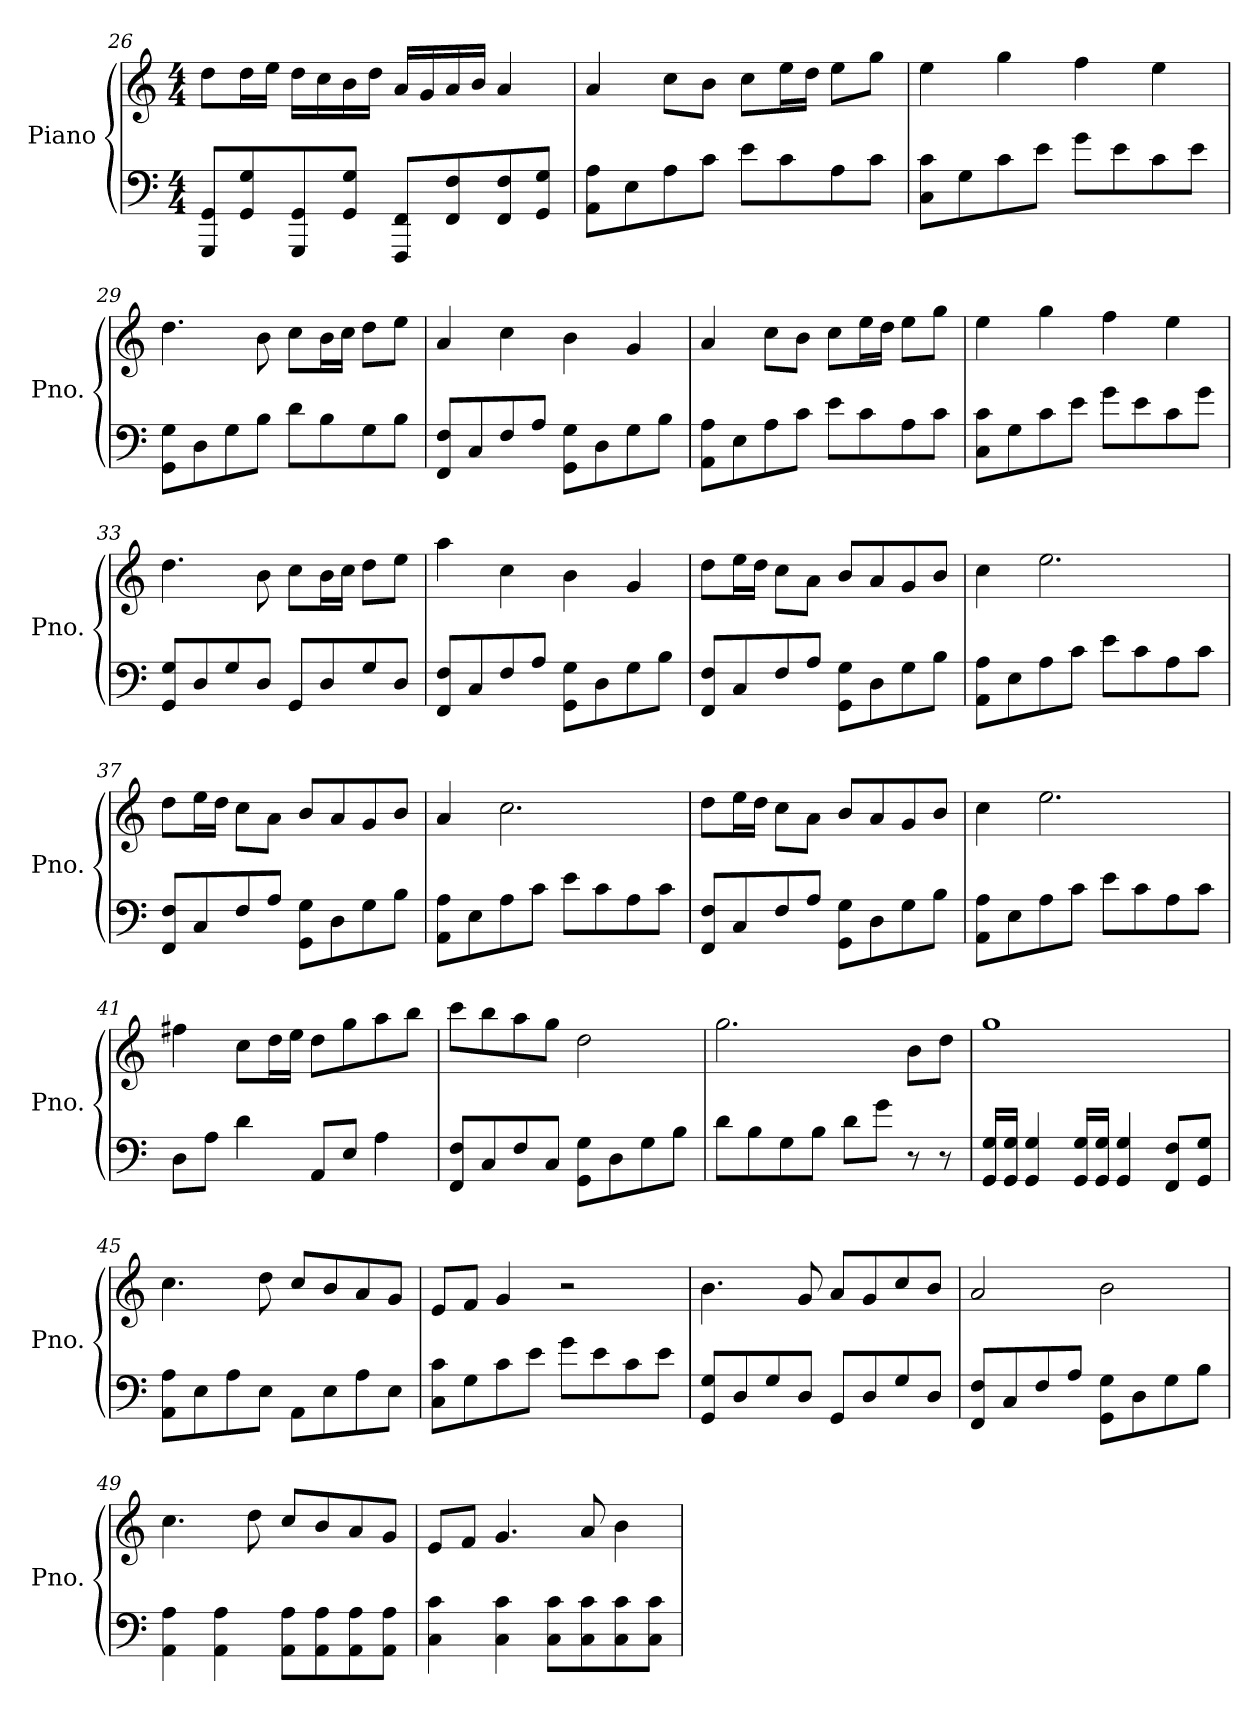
**kern	**kern
*part1	*part1
*staff2	*staff1
*I"Piano	*
*I'Pno.	*
*clefF4	*clefG2
*k[]	*k[]
*M4/4	*M4/4
=26	=26
8GGG/ 8GG/L	8dd\L
8GG/ 8G/	16dd\L
.	16ee\JJ
8GGG/ 8GG/	16dd\LL
.	16cc\
8GG/ 8G/J	16b\
.	16dd\JJ
8FFF/ 8FF/L	16a/LL
.	16g/
8FF/ 8F/	16a/
.	16b/JJ
8FF/ 8F/	4a/
8GG/ 8G/J	.
!!LO:LB:g=z
=27	=27
8AA\ 8A\L	4a/
8E\	.
8A\	8cc\L
8c\J	8b\J
8e\L	8cc\L
8c\	16ee\L
.	16dd\JJ
8A\	8ee\L
8c\J	8gg\J
=28	=28
8C\ 8c\L	4ee\
8G\	.
8c\	4gg\
8e\J	.
8g\L	4ff\
8e\	.
8c\	4ee\
8e\J	.
=29	=29
8GG\ 8G\L	4.dd\
8D\	.
8G\	.
8B\J	8b\
8d\L	8cc\L
8B\	16b\L
.	16cc\JJ
8G\	8dd\L
8B\J	8ee\J
=30	=30
8FF/ 8F/L	4a/
8C/	.
8F/	4cc\
8A/J	.
8GG\ 8G\L	4b\
8D\	.
8G\	4g/
8B\J	.
!!LO:LB:g=z
=31	=31
8AA\ 8A\L	4a/
8E\	.
8A\	8cc\L
8c\J	8b\J
8e\L	8cc\L
8c\	16ee\L
.	16dd\JJ
8A\	8ee\L
8c\J	8gg\J
=32	=32
8C\ 8c\L	4ee\
8G\	.
8c\	4gg\
8e\J	.
8g\L	4ff\
8e\	.
8c\	4ee\
8g\J	.
=33	=33
8GG/ 8G/L	4.dd\
8D/	.
8G/	.
8D/J	8b\
8GG/L	8cc\L
8D/	16b\L
.	16cc\JJ
8G/	8dd\L
8D/J	8ee\J
=34	=34
8FF/ 8F/L	4aa\
8C/	.
8F/	4cc\
8A/J	.
8GG\ 8G\L	4b\
8D\	.
8G\	4g/
8B\J	.
!!LO:LB:g=z
=35	=35
8FF/ 8F/L	8dd\L
8C/	16ee\L
.	16dd\JJ
8F/	8cc\L
8A/J	8a\J
8GG\ 8G\L	8b/L
8D\	8a/
8G\	8g/
8B\J	8b/J
=36	=36
8AA\ 8A\L	4cc\
8E\	.
8A\	2.ee\
8c\J	.
8e\L	.
8c\	.
8A\	.
8c\J	.
=37	=37
8FF/ 8F/L	8dd\L
8C/	16ee\L
.	16dd\JJ
8F/	8cc\L
8A/J	8a\J
8GG\ 8G\L	8b/L
8D\	8a/
8G\	8g/
8B\J	8b/J
=38	=38
8AA\ 8A\L	4a/
8E\	.
8A\	2.cc\
8c\J	.
8e\L	.
8c\	.
8A\	.
8c\J	.
!!LO:PB:g=z
=39	=39
8FF/ 8F/L	8dd\L
8C/	16ee\L
.	16dd\JJ
8F/	8cc\L
8A/J	8a\J
8GG\ 8G\L	8b/L
8D\	8a/
8G\	8g/
8B\J	8b/J
=40	=40
8AA\ 8A\L	4cc\
8E\	.
8A\	2.ee\
8c\J	.
8e\L	.
8c\	.
8A\	.
8c\J	.
=41	=41
8D\L	4ff#X\
8A\J	.
4d\	8cc\L
.	16dd\L
.	16ee\JJ
8AA/L	8dd\L
8E/J	8gg\
4A\	8aa\
.	8bb\J
=42	=42
8FF/ 8F/L	8ccc\L
8C/	8bb\
8F/	8aa\
8C/J	8gg\J
8GG\ 8G\L	2dd\
8D\	.
8G\	.
8B\J	.
!!LO:LB:g=z
=43	=43
8d\L	2.gg\
8B\	.
8G\	.
8B\J	.
8d\L	.
8g\J	.
8r	8b\L
8r	8dd\J
=44	=44
16GG/ 16G/LL	1gg
16GG/ 16G/JJ	.
4GG/ 4G/	.
16GG/ 16G/LL	.
16GG/ 16G/JJ	.
4GG/ 4G/	.
8FF/ 8F/L	.
8GG/ 8G/J	.
=45	=45
8AA\ 8A\L	4.cc\
8E\	.
8A\	.
8E\J	8dd\
8AA\L	8cc/L
8E\	8b/
8A\	8a/
8E\J	8g/J
=46	=46
8C\ 8c\L	8e/L
8G\	8f/J
8c\	4g/
8e\J	.
8g\L	2r
8e\	.
8c\	.
8e\J	.
!!LO:LB:g=z
=47	=47
8GG/ 8G/L	4.b\
8D/	.
8G/	.
8D/J	8g/
8GG/L	8a/L
8D/	8g/
8G/	8cc/
8D/J	8b/J
=48	=48
8FF/ 8F/L	2a/
8C/	.
8F/	.
8A/J	.
8GG\ 8G\L	2b\
8D\	.
8G\	.
8B\J	.
=49	=49
4AA\ 4A\	4.cc\
4AA\ 4A\	.
.	8dd\
8AA\ 8A\L	8cc/L
8AA\ 8A\	8b/
8AA\ 8A\	8a/
8AA\ 8A\J	8g/J
=50	=50
4C\ 4c\	8e/L
.	8f/J
4C\ 4c\	4.g/
8C\ 8c\L	.
8C\ 8c\	8a/
8C\ 8c\	4b\
8C\ 8c\J	.
=	=
*-	*-
